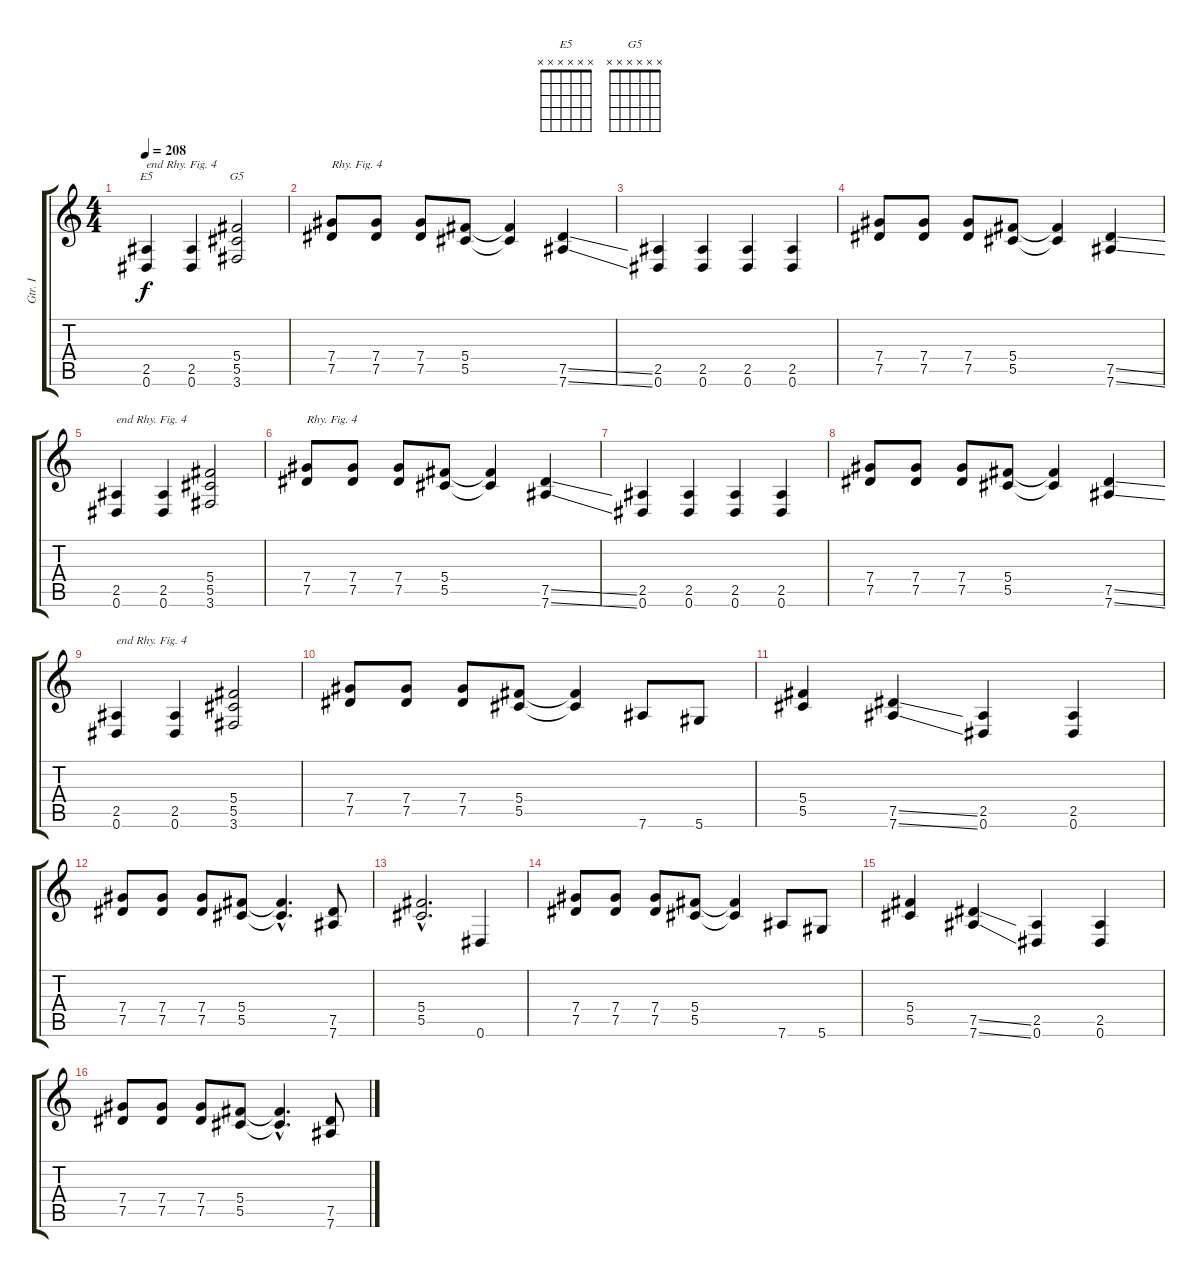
\track ("Gtr. I" "Gtr. I") {instrument distortionguitar}
\staff {score tabs}
\tuning (Eb4 Bb3 Gb3 Db3 Ab2 Eb2) {hide}
\chord ("E5" x x x x x x) {firstfret 0}
\chord ("G5" x x x x x x) {firstfret 0}
\ts (4 4)
\tempo 208
\clef g2
\ks c
(2.5 0.6).4{ch "E5" txt "end Rhy. Fig. 4" dy f} (2.5 0.6).4 (5.4 5.5 3.6).2{ch "G5"} |
(7.4 7.5).8{txt "Rhy. Fig. 4"} (7.4 7.5).8 (7.4 7.5).8 (5.4 5.5).8 (5.4{t} 5.5{t}).4 (7.5{ss} 7.6{ss}).4 |
(2.5 0.6).4 (2.5 0.6).4 (2.5 0.6).4 (2.5 0.6).4 |
(7.4 7.5).8 (7.4 7.5).8 (7.4 7.5).8 (5.4 5.5).8 (5.4{t} 5.5{t}).4 (7.5{ss} 7.6{ss}).4 |
(2.5 0.6).4{txt "end Rhy. Fig. 4"} (2.5 0.6).4 (5.4 5.5 3.6).2 |
(7.4 7.5).8{txt "Rhy. Fig. 4"} (7.4 7.5).8 (7.4 7.5).8 (5.4 5.5).8 (5.4{t} 5.5{t}).4 (7.5{ss} 7.6{ss}).4 |
(2.5 0.6).4 (2.5 0.6).4 (2.5 0.6).4 (2.5 0.6).4 |
(7.4 7.5).8 (7.4 7.5).8 (7.4 7.5).8 (5.4 5.5).8 (5.4{t} 5.5{t}).4 (7.5{ss} 7.6{ss}).4 |
(2.5 0.6).4{txt "end Rhy. Fig. 4"} (2.5 0.6).4 (5.4 5.5 3.6).2 |
(7.4 7.5).8 (7.4 7.5).8 (7.4 7.5).8 (5.4 5.5).8 (5.4{t} 5.5{t}).4 7.6.8 5.6.8 |
(5.4 5.5).4 (7.5{ss} 7.6{ss}).4 (2.5 0.6).4 (2.5 0.6).4 |
(7.4 7.5).8 (7.4 7.5).8 (7.4 7.5).8 (5.4 5.5).8 (5.4{hac t} 5.5{hac t}).4{d} (7.5 7.6).8 |
(5.4{hac} 5.5{hac}).2{d} 0.6.4 |
(7.4 7.5).8 (7.4 7.5).8 (7.4 7.5).8 (5.4 5.5).8 (5.4{t} 5.5{t}).4 7.6.8 5.6.8 |
(5.4 5.5).4 (7.5{ss} 7.6{ss}).4 (2.5 0.6).4 (2.5 0.6).4 |
(7.4 7.5).8 (7.4 7.5).8 (7.4 7.5).8 (5.4 5.5).8 (5.4{hac t} 5.5{hac t}).4{d} (7.5 7.6).8
